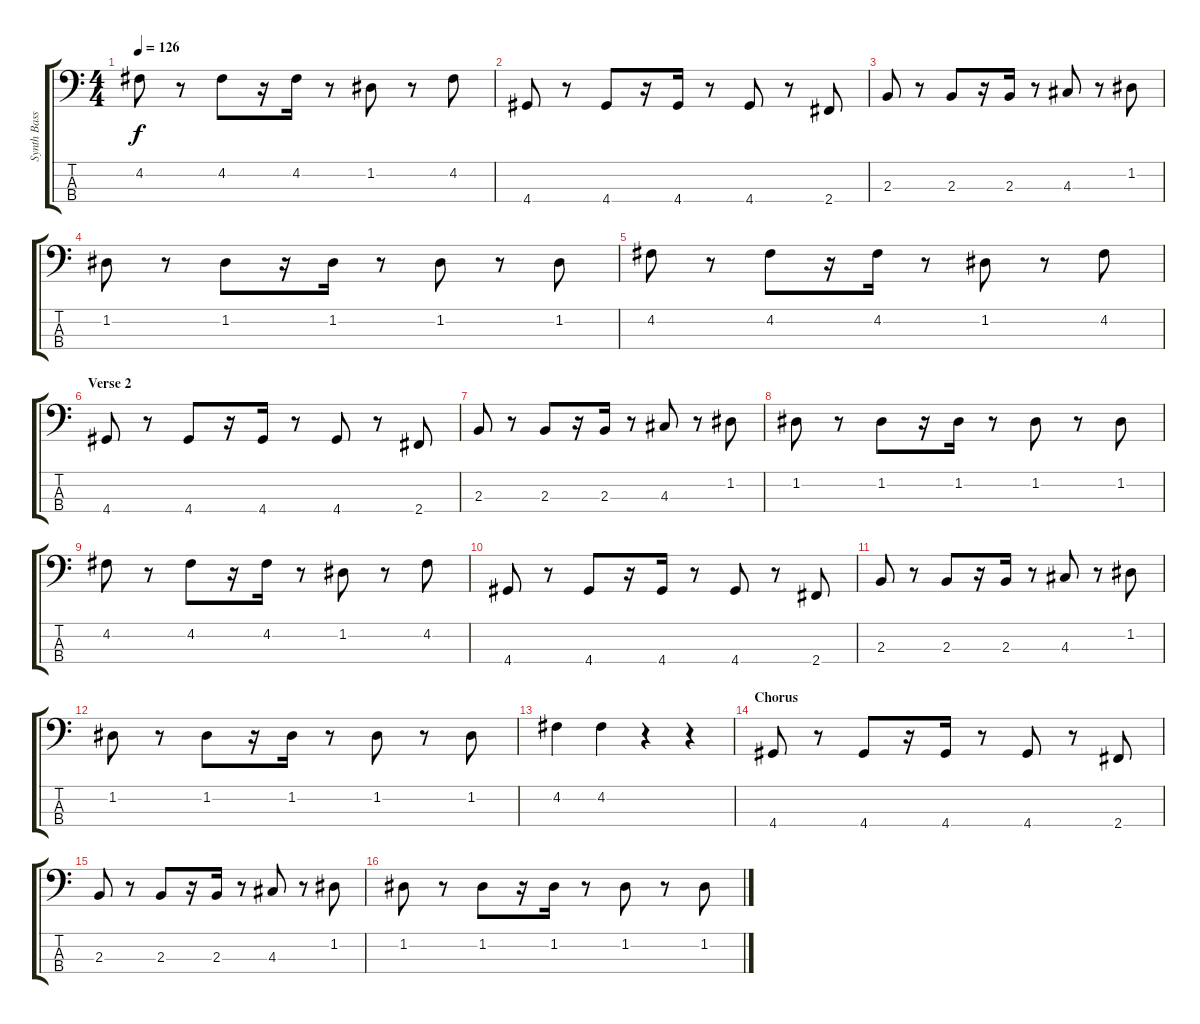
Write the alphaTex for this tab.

\track ("Synth Bass" "Synth Bass") {instrument synthbass1}
\staff {score tabs}
\tuning (G2 D2 A1 E1) {hide}
\ts (4 4)
\tempo 126
\clef f4
\ks c
4.2.8{dy f} r.8 4.2.8 r.16 4.2.16 r.8 1.2.8 r.8 4.2.8 |
4.4.8 r.8 4.4.8 r.16 4.4.16 r.8 4.4.8 r.8 2.4.8 |
2.3.8 r.8 2.3.8 r.16 2.3.16 r.8 4.3.8 r.8 1.2.8 |
1.2.8 r.8 1.2.8 r.16 1.2.16 r.8 1.2.8 r.8 1.2.8 |
4.2.8 r.8 4.2.8 r.16 4.2.16 r.8 1.2.8 r.8 4.2.8 |
\section ("" "Verse 2")
4.4.8 r.8 4.4.8 r.16 4.4.16 r.8 4.4.8 r.8 2.4.8 |
2.3.8 r.8 2.3.8 r.16 2.3.16 r.8 4.3.8 r.8 1.2.8 |
1.2.8 r.8 1.2.8 r.16 1.2.16 r.8 1.2.8 r.8 1.2.8 |
4.2.8 r.8 4.2.8 r.16 4.2.16 r.8 1.2.8 r.8 4.2.8 |
4.4.8 r.8 4.4.8 r.16 4.4.16 r.8 4.4.8 r.8 2.4.8 |
2.3.8 r.8 2.3.8 r.16 2.3.16 r.8 4.3.8 r.8 1.2.8 |
1.2.8 r.8 1.2.8 r.16 1.2.16 r.8 1.2.8 r.8 1.2.8 |
4.2.4 4.2.4 r.4 r.4 |
\section ("" "Chorus")
4.4.8 r.8 4.4.8 r.16 4.4.16 r.8 4.4.8 r.8 2.4.8 |
2.3.8 r.8 2.3.8 r.16 2.3.16 r.8 4.3.8 r.8 1.2.8 |
1.2.8 r.8 1.2.8 r.16 1.2.16 r.8 1.2.8 r.8 1.2.8
